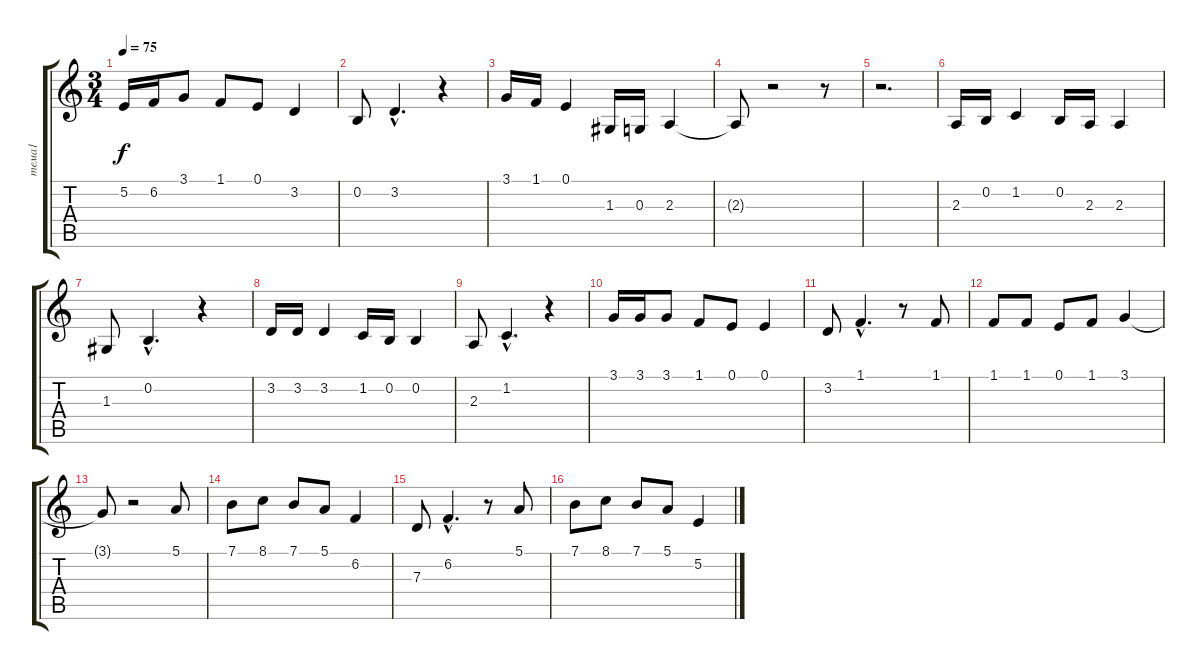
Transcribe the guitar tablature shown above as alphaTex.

\track ("тема1" "тема1") {instrument flute}
\staff {score tabs}
\tuning (E4 B3 G3 D3 A2 E2) {hide}
\ts (3 4)
\tempo 75
\clef g2
\ks c
5.2.16{dy f} 6.2.16 3.1.8 1.1.8 0.1.8 3.2.4 |
0.2.8 3.2{hac}.4{d} r.4 |
3.1.16 1.1.16 0.1.4 1.3.16 0.3.16 2.3.4 |
2.3{t}.8 r.2 r.8 |
r.2{d} |
2.3.16{volume 13} 0.2.16 1.2.4 0.2.16 2.3.16 2.3.4 |
1.3.8 0.2{hac}.4{d} r.4 |
3.2.16 3.2.16 3.2.4 1.2.16 0.2.16 0.2.4 |
2.3.8 1.2{hac}.4{d} r.4 |
3.1.16 3.1.16 3.1.8 1.1.8 0.1.8 0.1.4 |
3.2.8 1.1{hac}.4{d} r.8 1.1.8 |
1.1.8 1.1.8 0.1.8 1.1.8 3.1.4 |
3.1{t}.8 r.2 5.1.8 |
7.1.8 8.1.8 7.1.8 5.1.8 6.2.4 |
7.3.8 6.2{hac}.4{d} r.8 5.1.8 |
7.1.8 8.1.8 7.1.8 5.1.8 5.2.4
